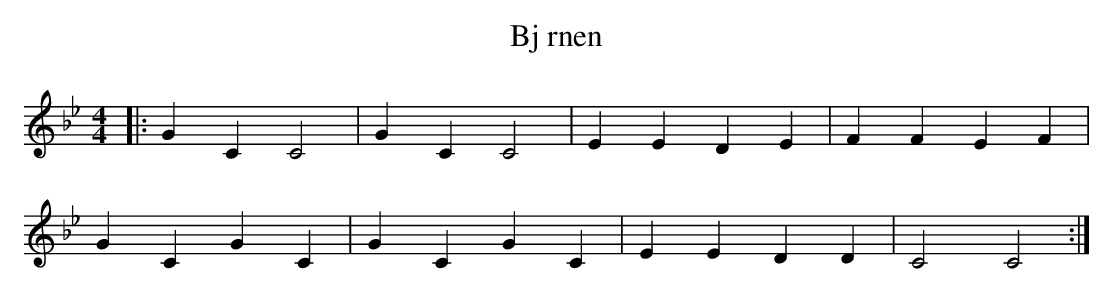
X:1
T: Bj rnen
M: 4/4
L: 1/4
K: Bb
[V:1] [|: GC C2 | GC C2 | EE DE | FF EF |
[V:1] GC GC | GC GC | EE DD | C2 C2 :|]
